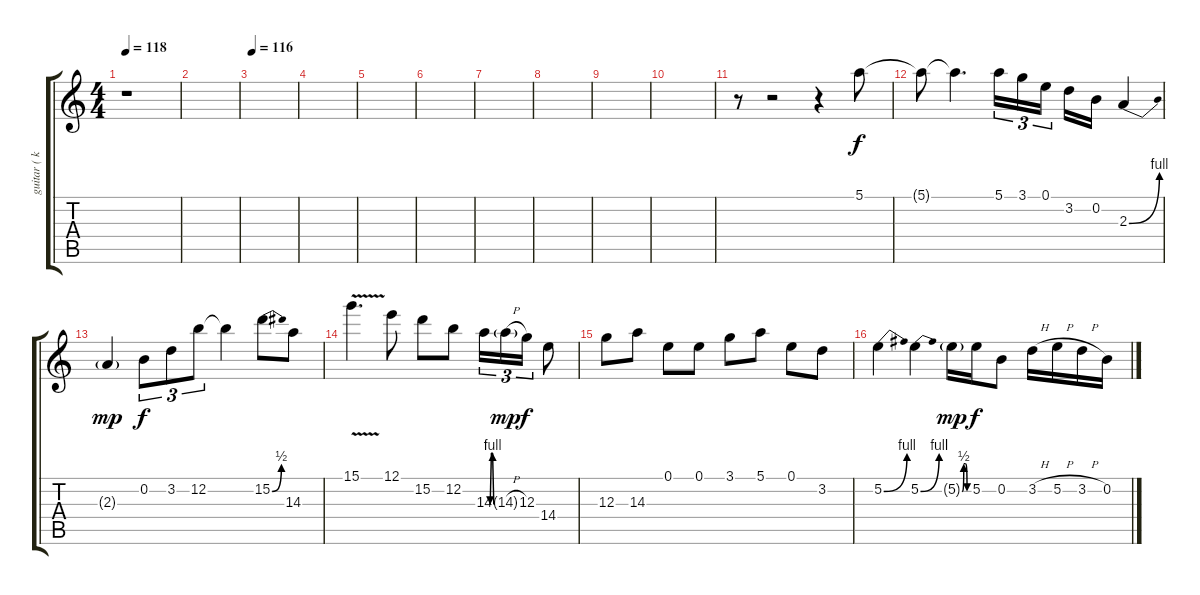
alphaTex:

\track ("guitar ( krieger)" "guitar ( k") {instrument electricguitarjazz}
\staff {score tabs}
\tuning (E4 B3 G3 D3 A2 E2) {hide}
\ts (4 4)
\tempo 118
\clef g2
\ks c
r.1{dy mp} |
|
\tempo 116
|
|
|
|
|
|
|
|
r.8 r.2 r.4 5.1.8{dy f} |
5.1{t}.8 5.1{t}.4{d} 5.1.16{tu (3 2)} 3.1.16{tu (3 2)} 0.1.16{tu (3 2) beam splitsecondary} 3.2.16 0.2.16 2.3{be (bend 0 0 60 4)}.4 |
2.3{g}.4{dy mp} 0.2.8{tu (3 2) dy f} 3.2.8{tu (3 2)} 12.2.8{tu (3 2)} 12.2{t}.4 15.2{be (bend 0 0 60 2)}.8 14.3.8 |
15.1{v}.4{d} 12.1.8 15.2.8 12.2.8 14.3{be (custom 0 0 15 4 30 4 45 0 60 0)}.16{tu (3 2)} 14.3{h g}.16{tu (3 2) dy mp} 12.3.16{tu (3 2) dy f} 14.4.8 |
12.3.8 14.3.8 0.1.8 0.1.8 3.1.8 5.1.8 0.1.8 3.2.8 |
5.2{be (bend 0 0 60 4)}.4 5.2{be (bend 0 0 60 4)}.4 5.2{be (custom 0 0 15 2 30 2 45 0 60 0) g}.16{dy mp} 5.2.16{dy f} 0.2.8 3.2{h}.16 5.2{h}.16 3.2{h}.16 0.2.16
